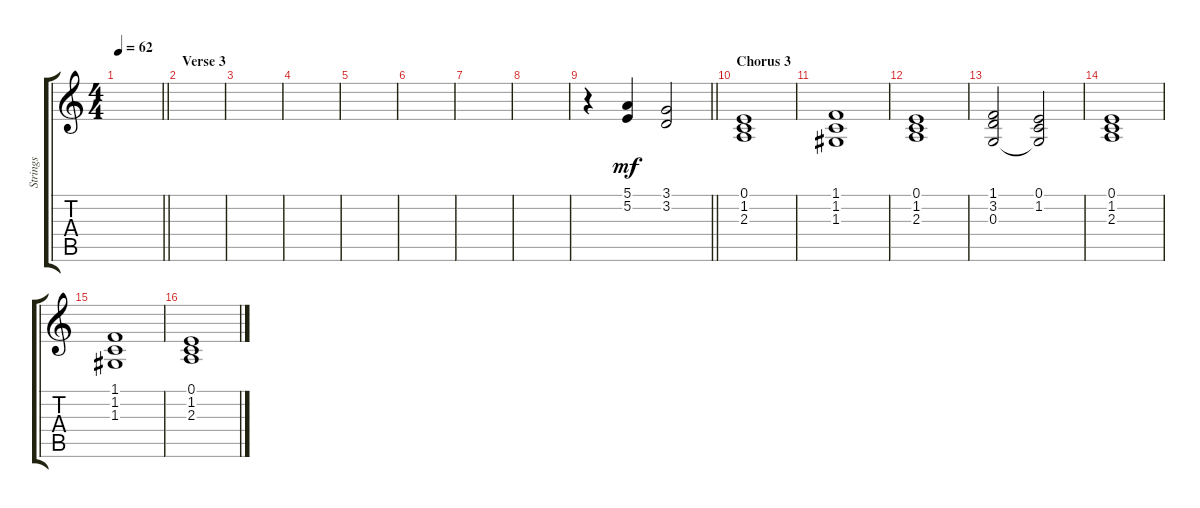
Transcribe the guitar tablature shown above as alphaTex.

\track ("Strings" "Strings") {instrument stringensemble2}
\staff {score tabs}
\tuning (E4 B3 G3 D3 A2 C2) {hide}
\ts (4 4)
\tempo 62
\clef g2
\barLineRight lightlight
\ks c
|
\section ("" "Verse 3")
|
|
|
|
|
|
|
\barLineRight lightlight
r.4 (5.1 5.2).4{dy mf volume 12} (3.1 3.2).2 |
\section ("" "Chorus 3")
(0.1 1.2 2.3).1 |
(1.1 1.2 1.3).1 |
(0.1 1.2 2.3).1 |
(1.1 3.2 0.3).2 (0.1 1.2 0.3{t}).2 |
(0.1 1.2 2.3).1 |
(1.1 1.2 1.3).1 |
(0.1 1.2 2.3).1
